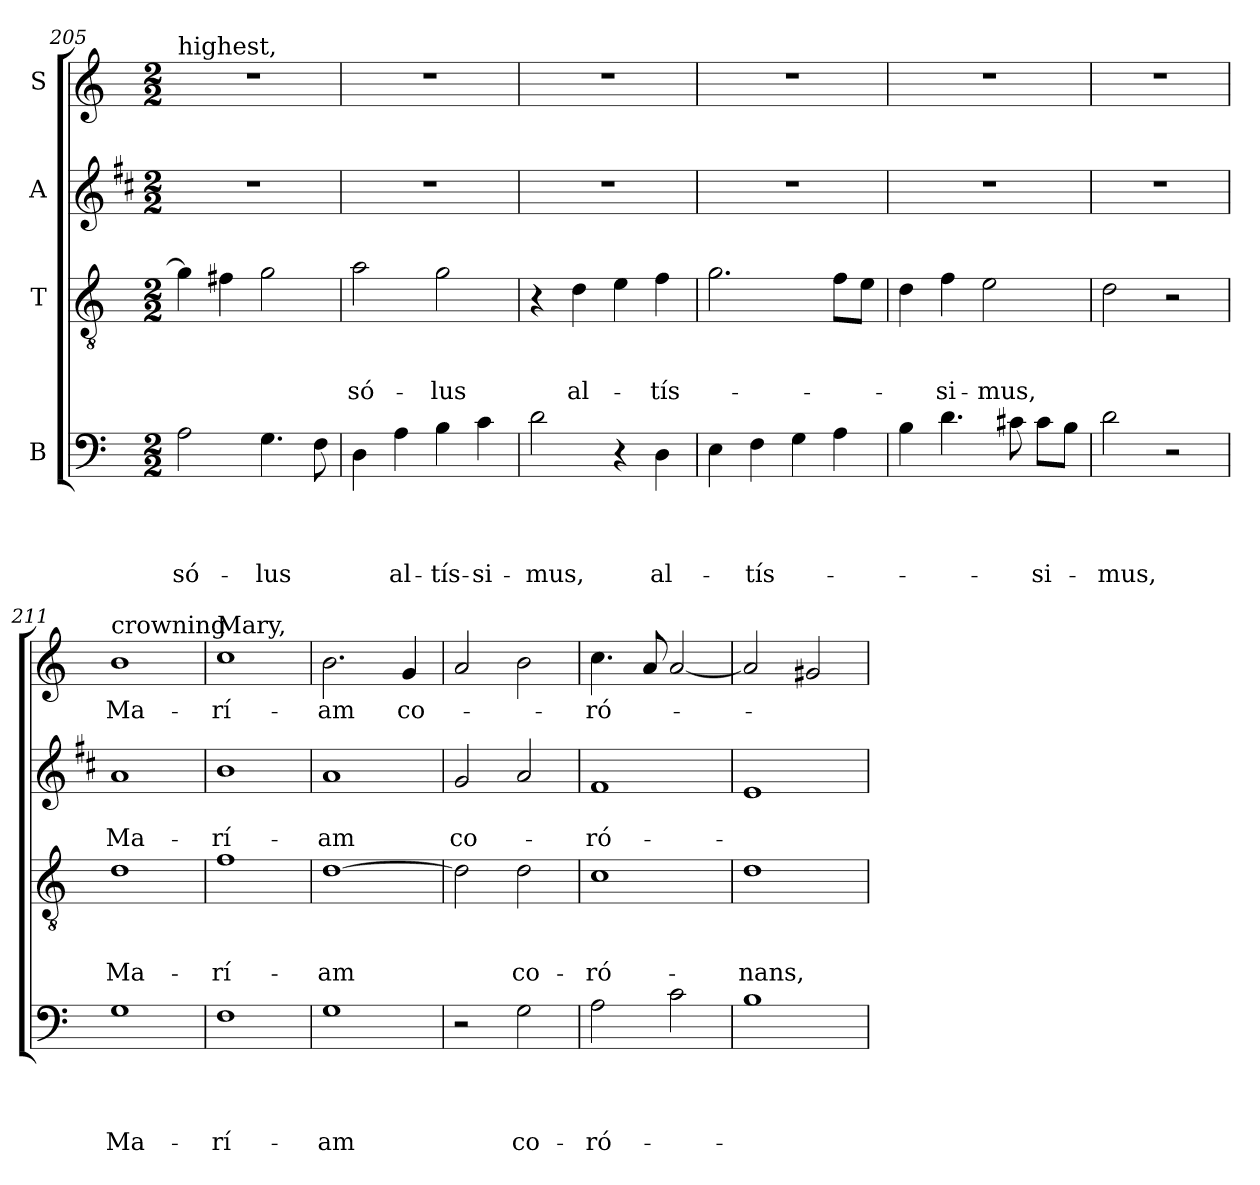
**kern	**text	**text	**text	**text	**kern	**text	**text	**text	**kern	**text	**text	**kern	**text
*part4	*part4	*part4	*part4	*part4	*part3	*part3	*part3	*part3	*part2	*part2	*part2	*part1	*part1
*staff4	*staff4	*staff4	*staff4	*staff4	*staff3	*staff3	*staff3	*staff3	*staff2	*staff2	*staff2	*staff1	*staff1
*I"B	*	*	*	*	*I"T	*	*	*	*I"A	*	*	*I"S	*
*clefF4	*	*	*	*	*clefGv2	*	*	*	*clefG2	*	*	*clefG2	*
*	*	*	*	*	*	*	*	*	*ITrd1c2	*	*	*	*
*k[]	*	*	*	*	*k[]	*	*	*	*k[]	*	*	*k[]	*
*C:	*	*	*	*	*C:	*	*	*	*C:	*	*	*C:	*
*M2/2	*	*	*	*	*M2/2	*	*	*	*M2/2	*	*	*M2/2	*
=205	=205	=205	=205	=205	=205	=205	=205	=205	=205	=205	=205	=205	=205
!	!	!	!	!	!	!	!	!	!	!	!	!LO:TX:a:t=highest,	!
!	!	!	!	!LO:LY:b	!	!	!	!	!	!	!	!	!
2A\	.	.	.	só-	4g\]	.	.	.	1r	.	.	1r	.
.	.	.	.	.	4f#\	.	.	.	.	.	.	.	.
!	!	!	!	!LO:LY:b	!	!	!	!	!	!	!	!	!
4.G\	.	.	.	-lus	2g\	.	.	.	.	.	.	.	.
8F\	.	.	.	.	.	.	.	.	.	.	.	.	.
=206	=206	=206	=206	=206	=206	=206	=206	=206	=206	=206	=206	=206	=206
!	!	!	!	!	!	!	!	!LO:LY:b	!	!	!	!	!
4D\	.	.	.	.	2a\	.	.	só-	1r	.	.	1r	.
!	!	!	!	!LO:LY:b	!	!	!	!	!	!	!	!	!
4A\	.	.	.	al-	.	.	.	.	.	.	.	.	.
!	!	!	!	!LO:LY:b	!	!	!	!LO:LY:b	!	!	!	!	!
4B\	.	.	.	-tís-	2g\	.	.	-lus	.	.	.	.	.
!	!	!	!	!LO:LY:b	!	!	!	!	!	!	!	!	!
4c\	.	.	.	-si-	.	.	.	.	.	.	.	.	.
!!LO:PB:g=z
=207	=207	=207	=207	=207	=207	=207	=207	=207	=207	=207	=207	=207	=207
!	!	!	!	!LO:LY:b	!	!	!	!	!	!	!	!	!
2d\	.	.	.	-mus,	4r	.	.	.	1r	.	.	1r	.
!	!	!	!	!	!	!	!	!LO:LY:b	!	!	!	!	!
.	.	.	.	.	4d\	.	.	al-	.	.	.	.	.
4r	.	.	.	.	4e\	.	.	.	.	.	.	.	.
!	!	!	!	!LO:LY:b	!	!	!	!LO:LY:b	!	!	!	!	!
4D\	.	.	.	al-	4f\	.	.	-tís-	.	.	.	.	.
=208	=208	=208	=208	=208	=208	=208	=208	=208	=208	=208	=208	=208	=208
4E\	.	.	.	.	2.g\	.	.	.	1r	.	.	1r	.
!	!	!	!	!LO:LY:b	!	!	!	!	!	!	!	!	!
4F\	.	.	.	-tís-	.	.	.	.	.	.	.	.	.
4G\	.	.	.	.	.	.	.	.	.	.	.	.	.
4A\	.	.	.	.	8f\L	.	.	.	.	.	.	.	.
.	.	.	.	.	8e\J	.	.	.	.	.	.	.	.
=209	=209	=209	=209	=209	=209	=209	=209	=209	=209	=209	=209	=209	=209
4B\	.	.	.	.	4d\	.	.	.	1r	.	.	1r	.
!	!	!	!	!	!	!	!	!LO:LY:b	!	!	!	!	!
4.d\	.	.	.	.	4f\	.	.	-si-	.	.	.	.	.
!	!	!	!	!	!	!	!	!LO:LY:b	!	!	!	!	!
.	.	.	.	.	2e\	.	.	-mus,	.	.	.	.	.
8c#\	.	.	.	.	.	.	.	.	.	.	.	.	.
!	!	!	!	!LO:LY:b	!	!	!	!	!	!	!	!	!
8c#\L	.	.	.	-si-	.	.	.	.	.	.	.	.	.
8B\J	.	.	.	.	.	.	.	.	.	.	.	.	.
=210	=210	=210	=210	=210	=210	=210	=210	=210	=210	=210	=210	=210	=210
!	!	!	!	!LO:LY:b	!	!	!	!	!	!	!	!	!
2d\	.	.	.	-mus,	2d\	.	.	.	1r	.	.	1r	.
2r	.	.	.	.	2r	.	.	.	.	.	.	.	.
=211	=211	=211	=211	=211	=211	=211	=211	=211	=211	=211	=211	=211	=211
!	!	!	!	!	!	!	!	!	!	!	!	!LO:TX:a:t=crowning	!
!	!	!	!	!LO:LY:b	!	!	!	!LO:LY:b	!	!	!LO:LY:b	!	!LO:LY:b
1G	.	.	.	Ma-	1d	.	.	Ma-	1g	.	Ma-	1b	Ma-
=212	=212	=212	=212	=212	=212	=212	=212	=212	=212	=212	=212	=212	=212
!	!	!	!	!	!	!	!	!	!	!	!	!LO:TX:a:t=Mary,	!
!	!	!	!	!LO:LY:b	!	!	!	!LO:LY:b	!	!	!LO:LY:b	!	!LO:LY:b
1F	.	.	.	-rí-	1f	.	.	-rí-	1a	.	-rí-	1cc	-rí-
=213	=213	=213	=213	=213	=213	=213	=213	=213	=213	=213	=213	=213	=213
!	!	!	!	!LO:LY:b	!	!	!	!LO:LY:b	!	!	!LO:LY:b	!	!LO:LY:b
1G	.	.	.	-am	[1d	.	.	-am	1g	.	-am	2.b\	-am
!	!	!	!	!	!	!	!	!	!	!	!	!	!LO:LY:b
.	.	.	.	.	.	.	.	.	.	.	.	4g/	co-
!!LO:LB:g=z
=214	=214	=214	=214	=214	=214	=214	=214	=214	=214	=214	=214	=214	=214
!	!	!	!	!	!	!	!	!	!	!	!LO:LY:b	!	!
2r	.	.	.	.	2d\]	.	.	.	2f/	.	co-	2a/	.
!	!	!	!	!LO:LY:b	!	!	!	!LO:LY:b	!	!	!	!	!
2G\	.	.	.	co-	2d\	.	.	co-	2g/	.	.	2b\	.
=215	=215	=215	=215	=215	=215	=215	=215	=215	=215	=215	=215	=215	=215
!	!	!	!	!LO:LY:b	!	!	!	!LO:LY:b	!	!	!LO:LY:b	!	!LO:LY:b
2A\	.	.	.	-ró-	1c	.	.	-ró-	1e	.	-ró-	4.cc\	-ró-
.	.	.	.	.	.	.	.	.	.	.	.	8a/	.
2c\	.	.	.	.	.	.	.	.	.	.	.	[2a/	.
=216	=216	=216	=216	=216	=216	=216	=216	=216	=216	=216	=216	=216	=216
!	!	!	!	!	!	!	!	!LO:LY:b	!	!	!	!	!
1B	.	.	.	.	1d	.	.	-nans,	1d	.	.	2a/]	.
.	.	.	.	.	.	.	.	.	.	.	.	2g#/	.
=	=	=	=	=	=	=	=	=	=	=	=	=	=
*-	*-	*-	*-	*-	*-	*-	*-	*-	*-	*-	*-	*-	*-
